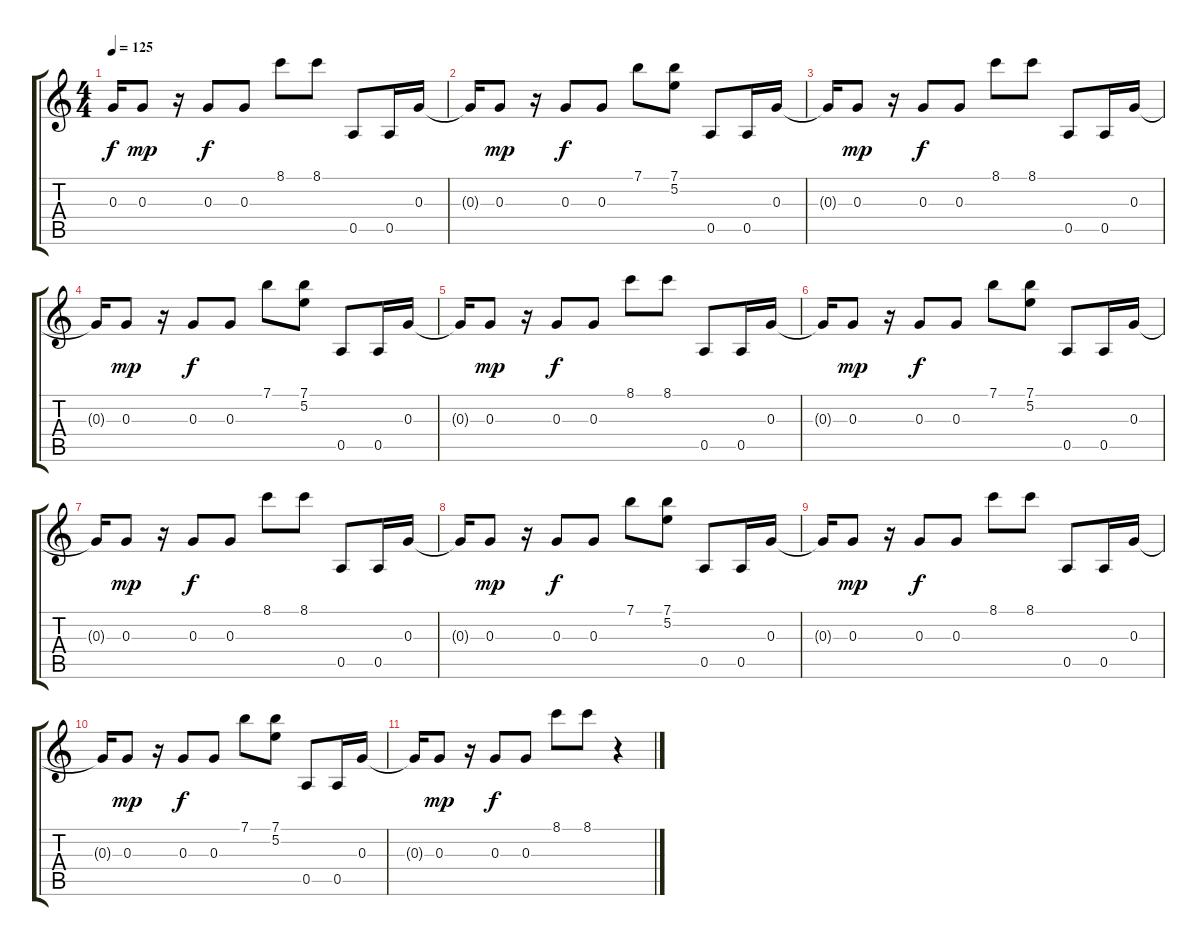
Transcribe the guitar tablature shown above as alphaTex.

\track "" {instrument electricguitarclean}
\staff {score tabs}
\tuning (E4 B3 G3 D3 A2 E2) {hide}
\ts (4 4)
\tempo 125
\clef g2
\ks c
0.3{t}.16{dy f} 0.3.8{dy mp} r.16 0.3.8{dy f} 0.3.8 8.1.8 8.1.8 0.5.8 0.5.16 0.3.16 |
0.3{t}.16 0.3.8{dy mp} r.16 0.3.8{dy f} 0.3.8 7.1.8 (7.1 5.2).8 0.5.8 0.5.16 0.3.16 |
0.3{t}.16 0.3.8{dy mp} r.16 0.3.8{dy f} 0.3.8 8.1.8 8.1.8 0.5.8 0.5.16 0.3.16 |
0.3{t}.16 0.3.8{dy mp} r.16 0.3.8{dy f} 0.3.8 7.1.8 (7.1 5.2).8 0.5.8 0.5.16 0.3.16 |
0.3{t}.16 0.3.8{dy mp} r.16 0.3.8{dy f} 0.3.8 8.1.8 8.1.8 0.5.8{volume 11} 0.5.16{volume 11} 0.3.16{volume 11} |
0.3{t}.16 0.3.8{dy mp volume 11} r.16 0.3.8{dy f volume 10} 0.3.8{volume 10} 7.1.8{volume 10} (7.1 5.2).8{volume 10} 0.5.8{volume 9} 0.5.16{volume 9} 0.3.16{volume 9} |
0.3{t}.16 0.3.8{dy mp volume 9} r.16 0.3.8{dy f volume 8} 0.3.8{volume 8} 8.1.8{volume 8} 8.1.8{volume 8} 0.5.8{volume 7} 0.5.16{volume 7} 0.3.16{volume 7} |
0.3{t}.16 0.3.8{dy mp volume 7} r.16 0.3.8{dy f volume 6} 0.3.8{volume 6} 7.1.8{volume 6} (7.1 5.2).8{volume 6} 0.5.8{volume 6} 0.5.16{volume 5} 0.3.16{volume 5} |
0.3{t}.16 0.3.8{dy mp volume 5} r.16 0.3.8{dy f volume 4} 0.3.8{volume 4} 8.1.8{volume 4} 8.1.8{volume 4} 0.5.8{volume 4} 0.5.16{volume 3} 0.3.16{volume 3} |
0.3{t}.16 0.3.8{dy mp volume 3} r.16 0.3.8{dy f volume 2} 0.3.8{volume 2} 7.1.8{volume 2} (7.1 5.2).8{volume 2} 0.5.8{volume 2} 0.5.16{volume 1} 0.3.16{volume 1} |
0.3{t}.16 0.3.8{dy mp volume 1} r.16 0.3.8{dy f volume 0} 0.3.8{volume 0} 8.1.8{volume 0} 8.1.8 r.4
